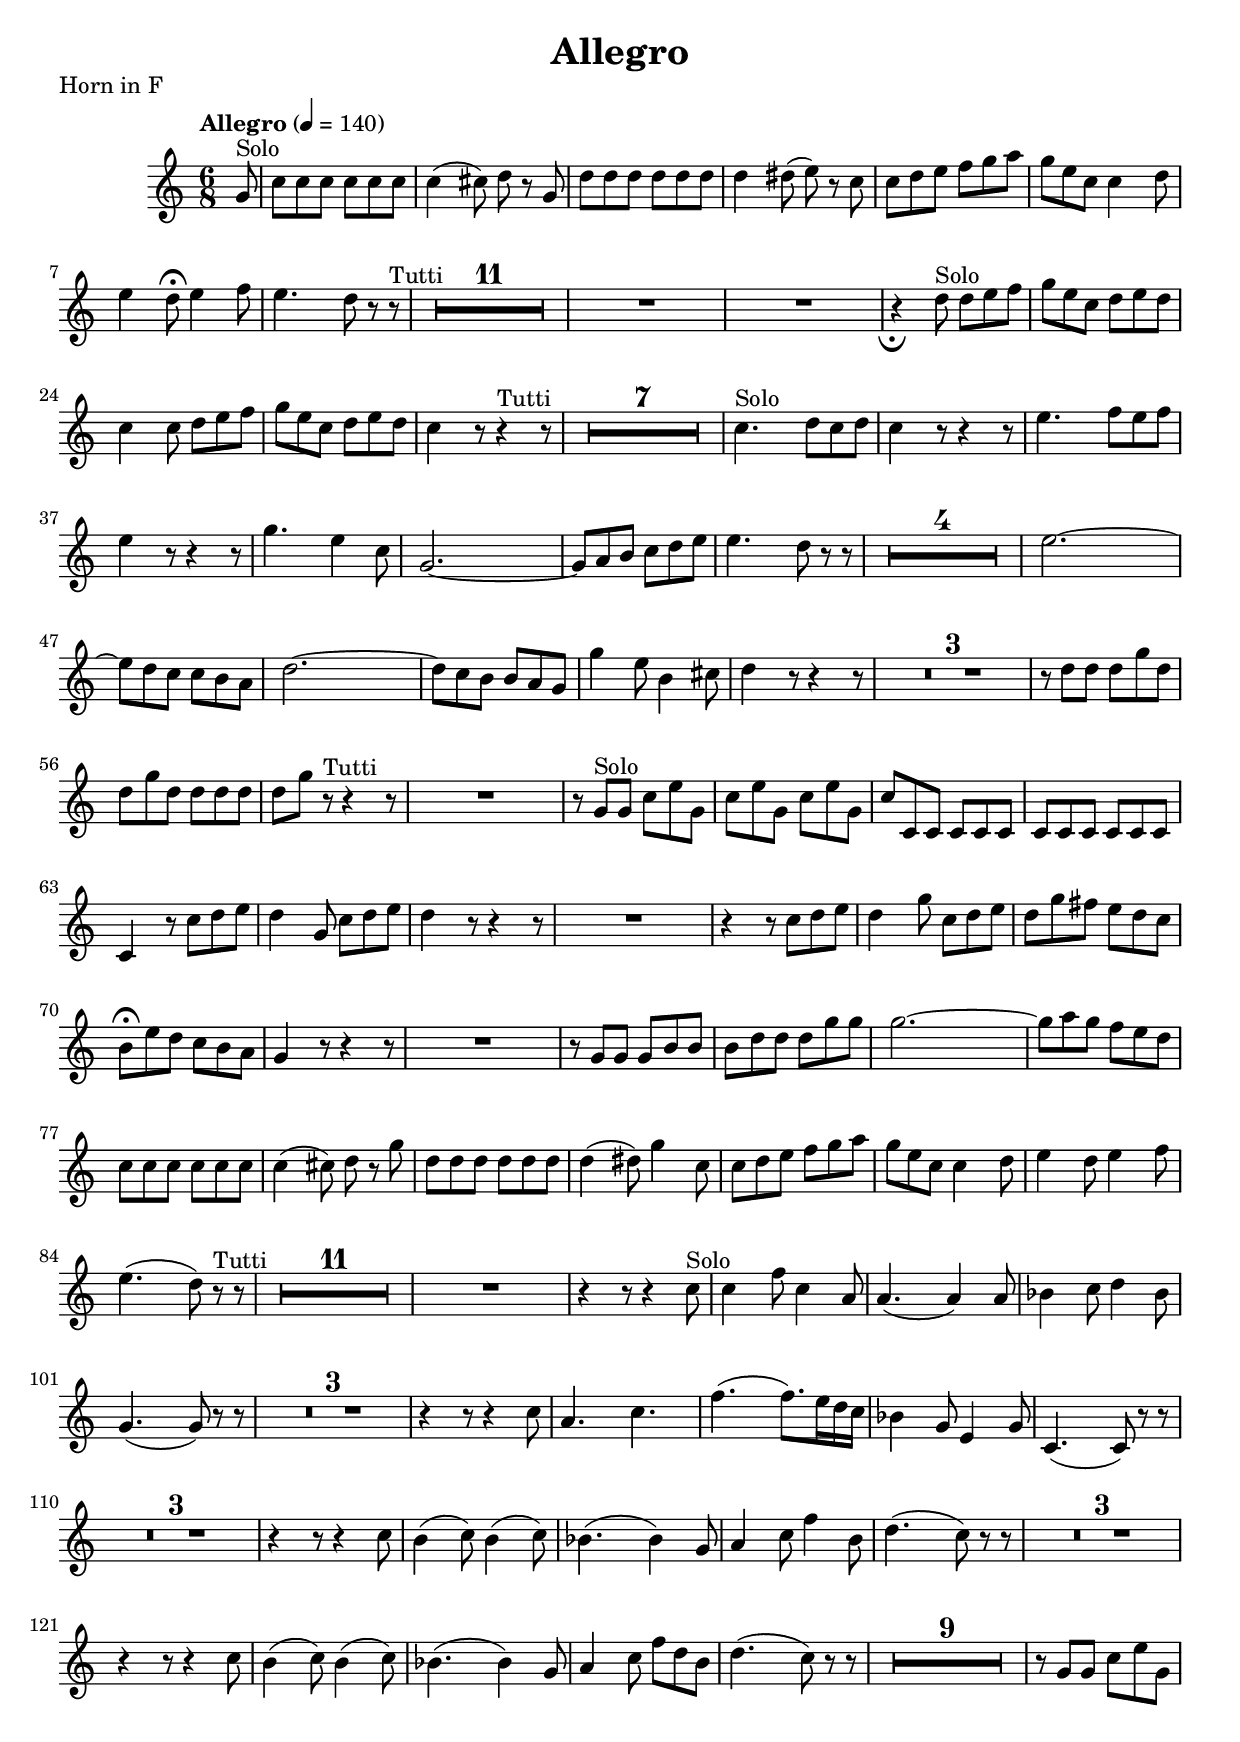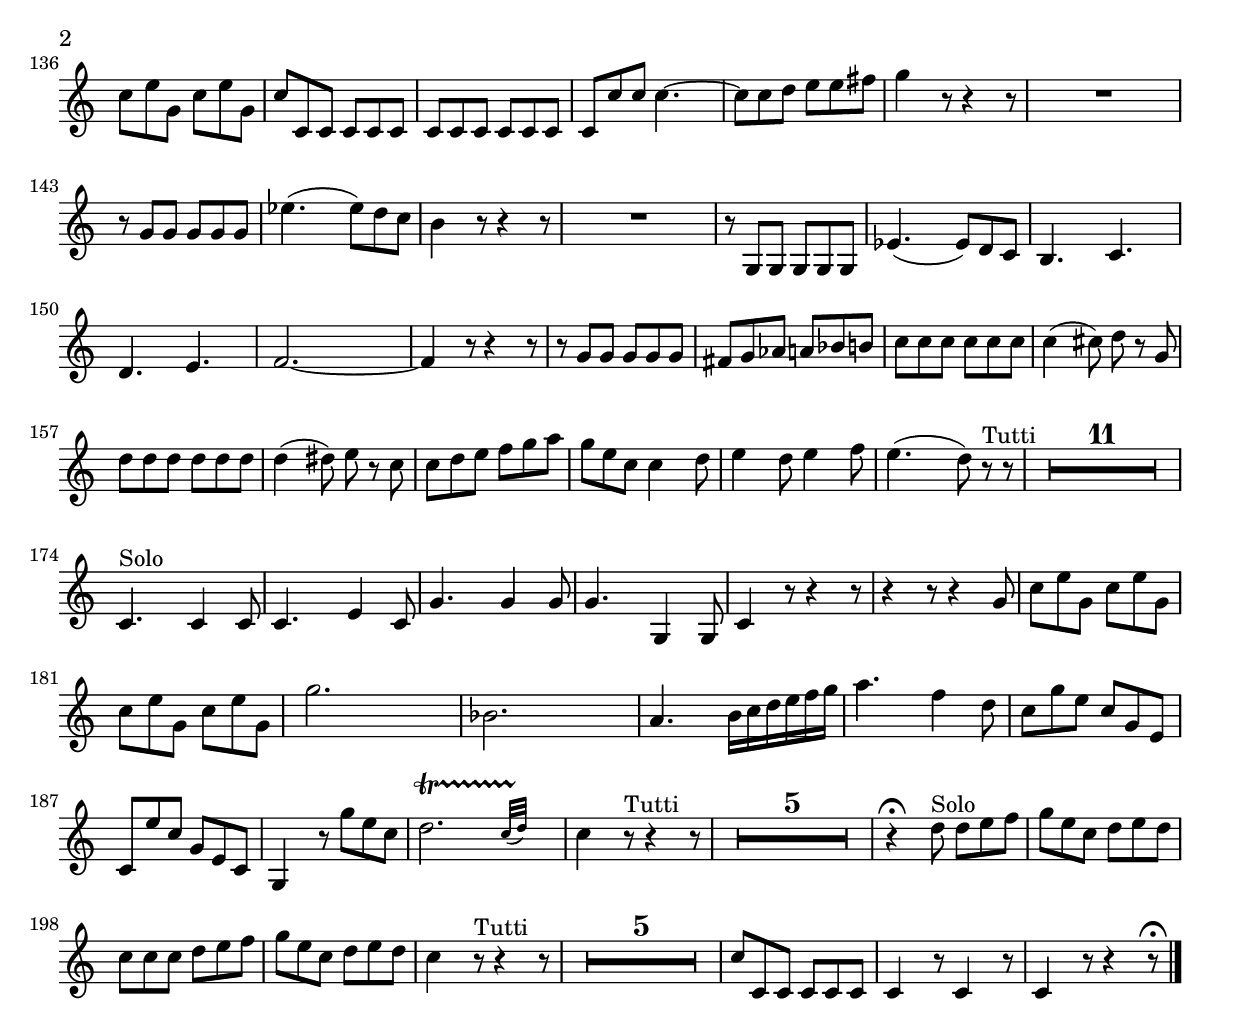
\version "2.19.82"
\language "deutsch"

Global = {
%   \override Score.BarNumber.break-visibility = #all-visible
%   \override Score.BarNumber.break-visibility = #'#(#t #f #f)
%   \set Score.currentBarNumber = #1
  \numericTimeSignature
  \compressFullBarRests
  \override MultiMeasureRest.expand-limit = #3
%   \set Score.quotedCueEventTypes = #'(note-event
%     rest-event tie-event beam-event tuplet-span-event
%     dynamic-event slur-event)
%   \cueDuring #"oboe" #UP { R1 }
  \key c \major
  \transposition es
  \time 6/8
  \tempo "Allegro" 4=140
}

HornMidi = {
    \set Staff.midiInstrument = #"french horn"
}

\header {
  title = "Allegro"
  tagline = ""  % removed
}

\paper {
  #(set-paper-size "a4")
}

\layout {
  \context {
    \Score
%     \remove "Bar_number_engraver"
    proportionalNotationDuration = #(ly:make-moment 1/8)
    \override Beam.breakable = ##t
    \override Glissando.breakable = ##t
    \override TextSpanner.breakable = ##t
  }
}

Melody = \relative c''{
  \Global
  \partial 8
  g8^"Solo" |
  c8 c c c c c |
  c4( cis8 ) d r g, |
  d' d d d d d |
  d4 dis8( e ) r c |
  c d e f g a |
  g e c c4 d8 |
  e4 d8\fermata e4 f8 |
  e4. d8 r r^"Tutti" |
  R2.*11 |
  R2. |
  R2. |
  r4_\markup \fermata d8^"Solo" d e f |
%   <<
%   {
%     \override MultiMeasureRest.staff-position = #-6
%     R2. |
%     R2. |
%     r4_\markup \fermata d8^"Solo" d e f |
%     \markup { \fermata \override #`(direction . ,DOWN) \fermata }
%   }
%   \new CueVoice \relative c''' {
%     \override Rest.staff-position = #8
%     \stemUp
%     r4^"Vl. I" e8 d4( e8 )|
%     d4( e8 ) d4( e8 ) |
%     f4\fermata \partial 2
%   }
%   >>
  g8 e c d e d |
  c4 c8 d e f |
  g e c d e d |
  c4 r8 r4^"Tutti" r8 |
  R2.*7 |
  c4.^"Solo" d8 c d |
  c4 r8 r4 r8 |
  e4. f8 e f |
  e4 r8 r4 r8 |
  g4. e4 c8 |
  g2. ~ |
  8 a h c d e |
  e4. d8 r r |
  R2.*4 |
  e2.~ |
  8 d c c h a |
  d2.~ |
  8 c h h a g |
  g'4 e8 h4 cis8 |
  d4 r8 r4 r8 |
  R2.*3 |
  r8 d d d g d |
  d g d d d d |
  d g r8^"Tutti" r4 r8 |
  R2. |
  r8 g,^"Solo" g c e g, |
  c e g, c e g, |
  c c, c c c c |
  c c c c c c |
  c4 r8 c' d e |
  d4 g,8 c d e |
  d4 r8 r4 r8 |
  R2. |
  r4 r8 c d e |
  d4 g8 c, d e |
  d g fis e d c |
  h\fermata e d c h a |
  g4 r8 r4 r8 |
  R2. |
  r8 g g g h h |
  h d d d g g |
  g2.~ |
  8 a  g f e d |
  c c c c c c |
  c4( cis8 ) d r g |
  d d d d d d |
  d4( dis8 ) g4 c,8 |
  c d e f g a |
  g e c c4 d8 |
  e4 d8 e4 f8 |
  e4.( d8 ) r^"Tutti" r |
  R2.*11 |
  R2. |
  r4 r8  r4 c8^"Solo" |
  c4 f8 c4 a8 |
  a4.( a4 ) a8 |
  b4 c8 d4 b8 |
  g4.( g8 ) r r |
  R2.*3 |\barNumberCheck #105
  r4 r8 r4 c8 |
  a4. c |
  f( f8. ) e16 d c |
  b4 g8 e4 g8 |
  c,4.( c8 ) r r |
  R2.*3 |
  r4 r8 r4 c'8
  h4( c8 ) h4( c8 ) |
  b4.( b4 ) g8 |
  a4 c8 f4 h,8 |
  d4.( c8 ) r r  |
  R2.*3 |
  r4 r8 r4 c8 |
  h4( c8 ) h4( c8 ) |
  b4.( b4 ) g8 |
  a4 c8 f d h |
  d4.( c8 ) r r |
  R2.* 9 |
  r8 g g  c e g, |
  c e g, c e g, |
  c c, c c c c |
  c c c c c c |
  c c' c c4.~ |
  8 c d e e fis |
  g4 r8 r4 r8 |
  R2. |
  r8 g, g g g g |
  es'4.( es8 ) d c |
  h4 r8 r4 r8 |
  R2. |
  r8 g, g g g g |
  es'4.( es8 ) d c |
  h4. c |
  d e |
  f2.~ |
  4 r8 r4 r8 |
  r g g g g g |
  fis g as a b h |
  c c c c c c |
  c4( cis8 ) d r g, |
  d' d d d d d |
  d4( dis8 ) e r c |
  c d e f g a |
  g e c c4 d8 |
  e4 d8 e4 f8 |
  e4.( d8 ) r^"Tutti" r |
  R2.*11 |
  c,4.^"Solo" c4 c8 c4. e4 c8 |
  g'4. g4 g8 |
  g4. g,4 g8 |
  c4 r8 r4 r8 |
  r4 r8 r4 g'8 |
  c e g, c e g, |
  c e g, c e g, |
  g'2. |
  b,2. |
  a4. h16 c d e f g |
  a4. f4 d8 |
  c g' e  c g e |
  c e' c g e c |
  g4 r8 g'' e c |
  \afterGrace d2.\startTrillSpan { c32( d )\stopTrillSpan } |
  c4 r8^"Tutti" r4 r8 |
  R2.*5 |
  r4\fermata d8^"Solo" d e f |
  g e c d e d |
  c c c  d e f |
  g e c d e d |
  c4 r8^"Tutti" r4 r8 |
  R2.*5 |
  c8 c, c c c c |
  c4 r8 c4 r8 |
  c4 r8 r4 r8 \fermata \bar "|." \barNumberCheck #209


}

MelodyMidi = {
  \Global
  \Melody
}


\score {
  \Melody
  \header {
    piece = "Horn in F"
  }
  \layout {
  }
}

\score {
  \MelodyMidi
  \midi {
    \HornMidi
  }
}


